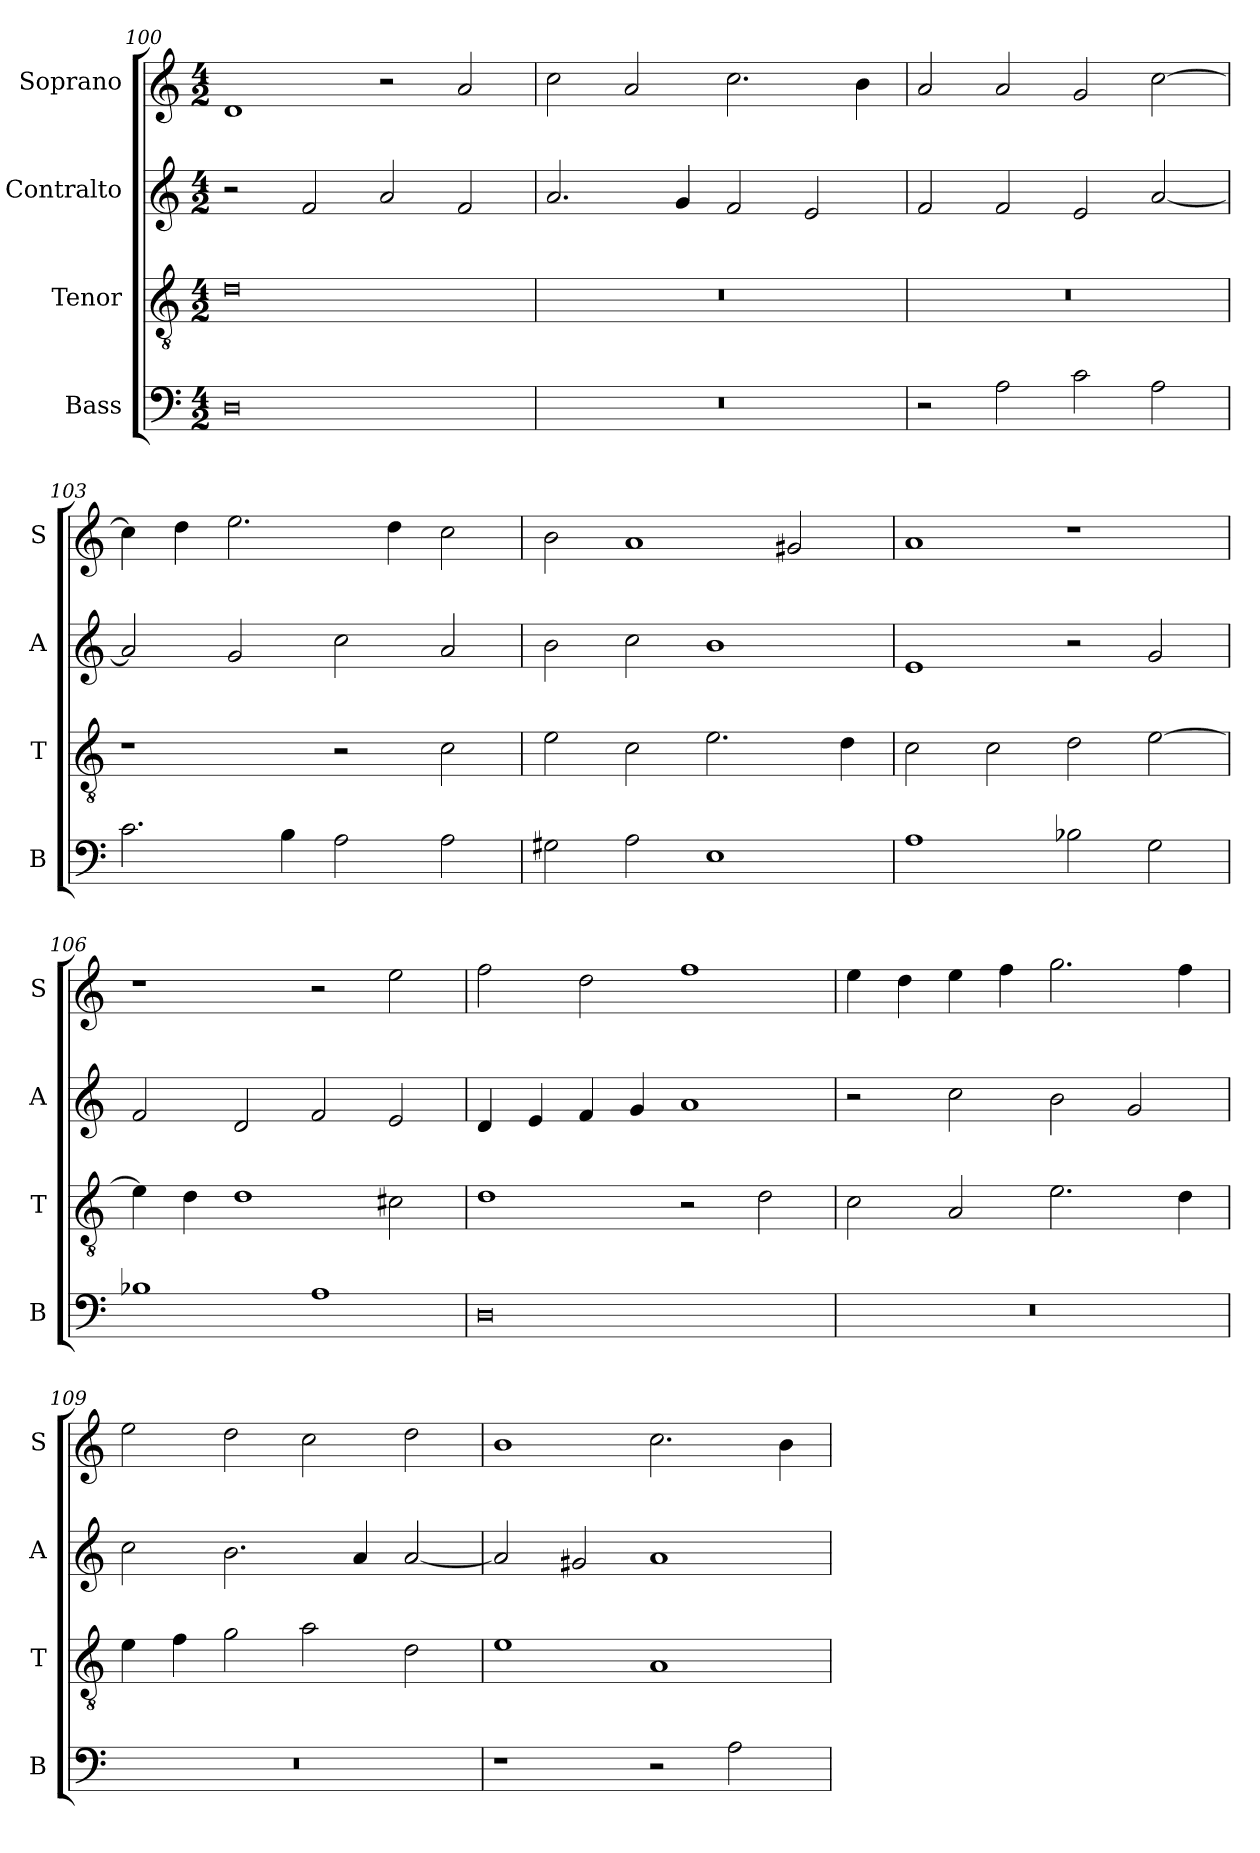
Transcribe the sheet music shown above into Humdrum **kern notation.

**kern	**kern	**kern	**kern
*part4	*part3	*part2	*part1
*staff4	*staff3	*staff2	*staff1
*I"Bass	*I"Tenor	*I"Contralto	*I"Soprano
*I'B	*I'T	*I'A	*I'S
*clefF4	*clefGv2	*clefG2	*clefG2
*k[]	*k[]	*k[]	*k[]
*D:dor	*D:dor	*D:dor	*D:dor
*M4/2	*M4/2	*M4/2	*M4/2
=100	=100	=100	=100
0D	0d	2r	1d
.	.	2f	.
.	.	2a	2r
.	.	2f	2a
=101	=101	=101	=101
0r	0r	2.a	2cc
.	.	.	2a
.	.	4g	.
.	.	2f	2.cc
.	.	2e	.
.	.	.	4b
=102	=102	=102	=102
2r	0r	2f	2a
2A	.	2f	2a
2c	.	2e	2g
2A	.	[2a	[2cc
=103	=103	=103	=103
2.c	1r	2a]	4cc]
.	.	.	4dd
.	.	2g	2.ee
4B	.	.	.
2A	2r	2cc	.
.	.	.	4dd
2A	2c	2a	2cc
=104	=104	=104	=104
2G#X	2e	2b	2b
2A	2c	2cc	1a
1E	2.e	1b	.
.	.	.	2g#X
.	4d	.	.
=105	=105	=105	=105
1A	2c	1e	1a
.	2c	.	.
2B-X	2d	2r	1r
2G	[2e	2g	.
=106	=106	=106	=106
1B-X	4e]	2f	1r
.	4d	.	.
.	1d	2d	.
1A	.	2f	2r
.	2c#X	2e	2ee
=107	=107	=107	=107
0D	1d	4d	2ff
.	.	4e	.
.	.	4f	2dd
.	.	4g	.
.	2r	1a	1ff
.	2d	.	.
=108	=108	=108	=108
0r	2c	2r	4ee
.	.	.	4dd
.	2A	2cc	4ee
.	.	.	4ff
.	2.e	2b	2.gg
.	.	2g	.
.	4d	.	4ff
=109	=109	=109	=109
0r	4e	2cc	2ee
.	4f	.	.
.	2g	2.b	2dd
.	2a	.	2cc
.	.	4a	.
.	2d	[2a	2dd
=110	=110	=110	=110
1r	1e	2a]	1b
.	.	2g#X	.
2r	1A	1a	2.cc
2A	.	.	.
.	.	.	4b
=	=	=	=
*-	*-	*-	*-
